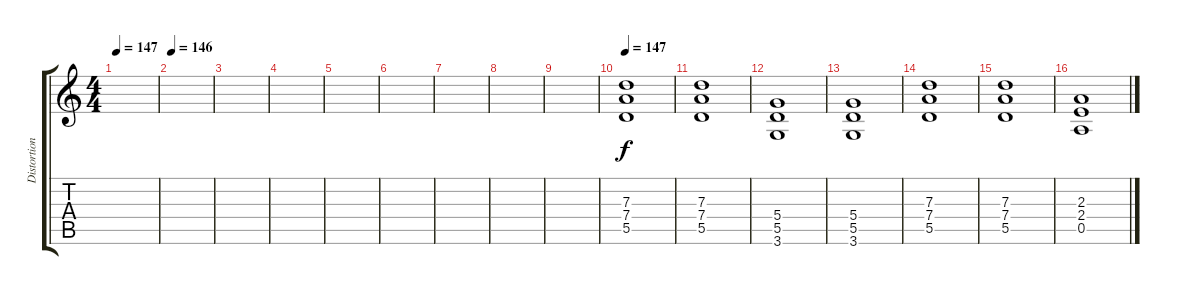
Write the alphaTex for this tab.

\track ("Distortion Guitar" "Distortion") {instrument distortionguitar}
\staff {score tabs}
\tuning (E4 B3 G3 D3 A2 E2) {hide}
\ts (4 4)
\tempo 147
\clef g2
\ks c
|
\tempo 146
|
|
|
|
|
|
|
|
\tempo 147
(7.3 7.4 5.5).1 |
(7.3 7.4 5.5).1 |
(5.4 5.5 3.6).1 |
(5.4 5.5 3.6).1 |
(7.3 7.4 5.5).1 |
(7.3 7.4 5.5).1 |
(2.3 2.4 0.5).1
